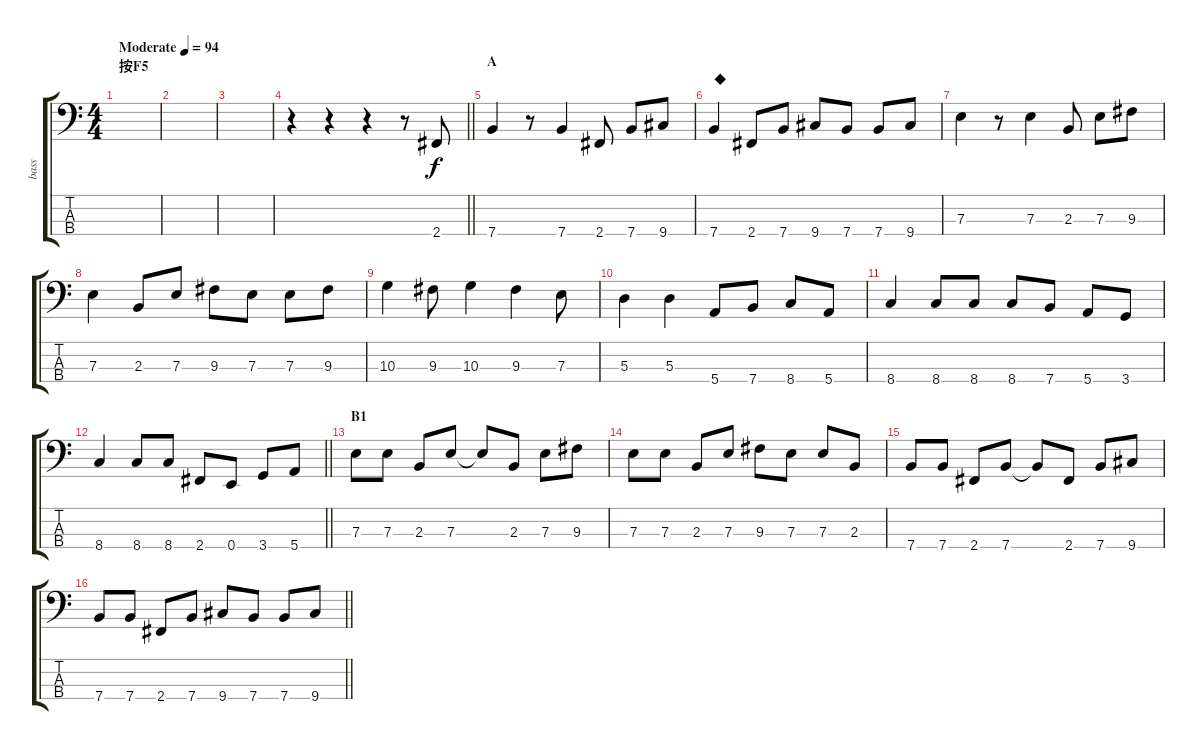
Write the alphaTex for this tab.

\track ("bass" "bass") {instrument electricbassfinger}
\staff {score tabs}
\tuning (G2 D2 A1 E1) {hide}
\ts (4 4)
\section ("" "按F5")
\tempo (94 "Moderate")
\clef f4
\ks c
|
|
|
\barLineRight lightlight
r.4 r.4 r.4 r.8 2.4.8 |
\section ("" "A")
7.4.4 r.8 7.4.4 2.4.8 7.4.8 9.4.8 |
7.4.4{txt "◆"} 2.4.8 7.4.8 9.4.8 7.4.8 7.4.8 9.4.8 |
7.3.4 r.8 7.3.4 2.3.8 7.3.8 9.3.8 |
7.3.4 2.3.8 7.3.8 9.3.8 7.3.8 7.3.8 9.3.8 |
10.3.4 9.3.8 10.3.4 9.3.4 7.3.8 |
5.3.4 5.3.4 5.4.8 7.4.8 8.4.8 5.4.8 |
8.4.4 8.4.8 8.4.8 8.4.8 7.4.8 5.4.8 3.4.8 |
\barLineRight lightlight
8.4.4 8.4.8 8.4.8 2.4.8 0.4.8 3.4.8 5.4.8 |
\section ("" "B1")
7.3.8 7.3.8 2.3.8 7.3.8 7.3{t}.8 2.3.8 7.3.8 9.3.8 |
7.3.8 7.3.8 2.3.8 7.3.8 9.3.8 7.3.8 7.3.8 2.3.8 |
7.4.8 7.4.8 2.4.8 7.4.8 7.4{t}.8 2.4.8 7.4.8 9.4.8 |
\barLineRight lightlight
7.4.8 7.4.8 2.4.8 7.4.8 9.4.8 7.4.8 7.4.8 9.4.8
